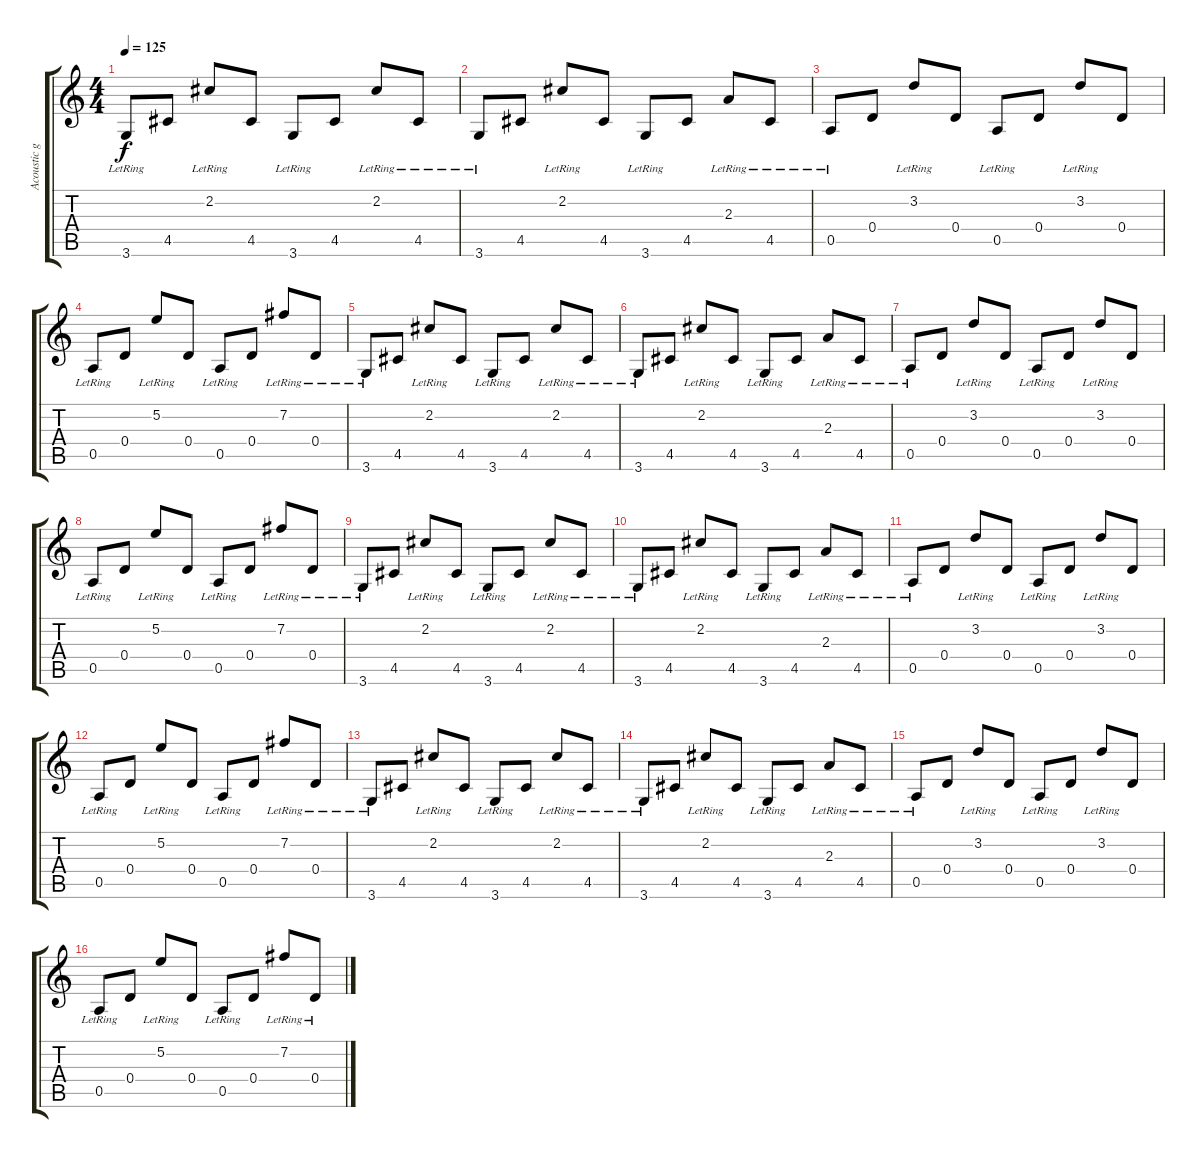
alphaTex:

\track ("Acoustic guitar" "Acoustic g") {instrument acousticguitarsteel}
\staff {score tabs}
\tuning (E4 B3 G3 D3 A2 E2) {hide}
\ts (4 4)
\tempo 125
\clef g2
\ks c
3.6{lr}.8{dy f} 4.5.8 2.2{lr}.8 4.5.8 3.6{lr}.8 4.5.8 2.2{lr}.8 4.5{lr}.8 |
3.6{lr}.8 4.5.8 2.2{lr}.8 4.5.8 3.6{lr}.8 4.5.8 2.3{lr}.8 4.5{lr}.8 |
0.5{lr}.8 0.4.8 3.2{lr}.8 0.4.8 0.5{lr}.8 0.4.8 3.2{lr}.8 0.4.8 |
0.5{lr}.8 0.4.8 5.2{lr}.8 0.4.8 0.5{lr}.8 0.4.8 7.2{lr}.8 0.4{lr}.8 |
3.6{lr}.8 4.5.8 2.2{lr}.8 4.5.8 3.6{lr}.8 4.5.8 2.2{lr}.8 4.5{lr}.8 |
3.6{lr}.8 4.5.8 2.2{lr}.8 4.5.8 3.6{lr}.8 4.5.8 2.3{lr}.8 4.5{lr}.8 |
0.5{lr}.8 0.4.8 3.2{lr}.8 0.4.8 0.5{lr}.8 0.4.8 3.2{lr}.8 0.4.8 |
0.5{lr}.8 0.4.8 5.2{lr}.8 0.4.8 0.5{lr}.8 0.4.8 7.2{lr}.8 0.4{lr}.8 |
3.6{lr}.8 4.5.8 2.2{lr}.8 4.5.8 3.6{lr}.8 4.5.8 2.2{lr}.8 4.5{lr}.8 |
3.6{lr}.8 4.5.8 2.2{lr}.8 4.5.8 3.6{lr}.8 4.5.8 2.3{lr}.8 4.5{lr}.8 |
0.5{lr}.8 0.4.8 3.2{lr}.8 0.4.8 0.5{lr}.8 0.4.8 3.2{lr}.8 0.4.8 |
0.5{lr}.8 0.4.8 5.2{lr}.8 0.4.8 0.5{lr}.8 0.4.8 7.2{lr}.8 0.4{lr}.8 |
3.6{lr}.8 4.5.8 2.2{lr}.8 4.5.8 3.6{lr}.8 4.5.8 2.2{lr}.8 4.5{lr}.8 |
3.6{lr}.8 4.5.8 2.2{lr}.8 4.5.8 3.6{lr}.8 4.5.8 2.3{lr}.8 4.5{lr}.8 |
0.5{lr}.8{volume 7} 0.4.8 3.2{lr}.8 0.4.8 0.5{lr}.8 0.4.8 3.2{lr}.8 0.4.8 |
0.5{lr}.8 0.4.8 5.2{lr}.8 0.4.8 0.5{lr}.8 0.4.8 7.2{lr}.8 0.4{lr}.8
